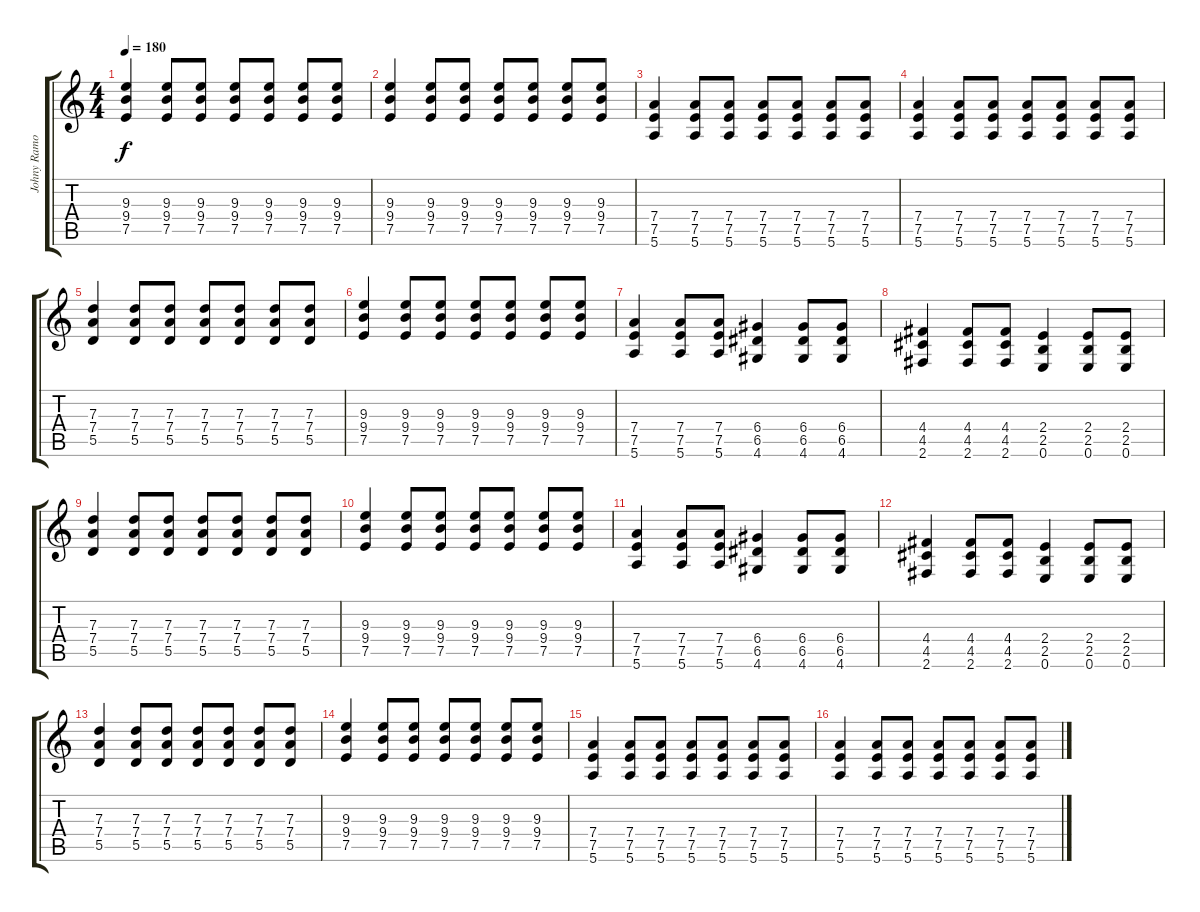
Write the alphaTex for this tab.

\track ("Johny Ramone" "Johny Ramo") {instrument distortionguitar}
\staff {score tabs}
\tuning (E4 B3 G3 D3 A2 E2) {hide}
\ts (4 4)
\tempo 180
\clef g2
\ks c
(9.3 9.4 7.5).4{dy f} (9.3 9.4 7.5).8 (9.3 9.4 7.5).8 (9.3 9.4 7.5).8 (9.3 9.4 7.5).8 (9.3 9.4 7.5).8 (9.3 9.4 7.5).8 |
(9.3 9.4 7.5).4 (9.3 9.4 7.5).8 (9.3 9.4 7.5).8 (9.3 9.4 7.5).8 (9.3 9.4 7.5).8 (9.3 9.4 7.5).8 (9.3 9.4 7.5).8 |
(7.4 7.5 5.6).4 (7.4 7.5 5.6).8 (7.4 7.5 5.6).8 (7.4 7.5 5.6).8 (7.4 7.5 5.6).8 (7.4 7.5 5.6).8 (7.4 7.5 5.6).8 |
(7.4 7.5 5.6).4 (7.4 7.5 5.6).8 (7.4 7.5 5.6).8 (7.4 7.5 5.6).8 (7.4 7.5 5.6).8 (7.4 7.5 5.6).8 (7.4 7.5 5.6).8 |
(7.3 7.4 5.5).4 (7.3 7.4 5.5).8 (7.3 7.4 5.5).8 (7.3 7.4 5.5).8 (7.3 7.4 5.5).8 (7.3 7.4 5.5).8 (7.3 7.4 5.5).8 |
(9.3 9.4 7.5).4 (9.3 9.4 7.5).8 (9.3 9.4 7.5).8 (9.3 9.4 7.5).8 (9.3 9.4 7.5).8 (9.3 9.4 7.5).8 (9.3 9.4 7.5).8 |
(7.4 7.5 5.6).4 (7.4 7.5 5.6).8 (7.4 7.5 5.6).8 (6.4 6.5 4.6).4 (6.4 6.5 4.6).8 (6.4 6.5 4.6).8 |
(4.4 4.5 2.6).4 (4.4 4.5 2.6).8 (4.4 4.5 2.6).8 (2.4 2.5 0.6).4 (2.4 2.5 0.6).8 (2.4 2.5 0.6).8 |
(7.3 7.4 5.5).4 (7.3 7.4 5.5).8 (7.3 7.4 5.5).8 (7.3 7.4 5.5).8 (7.3 7.4 5.5).8 (7.3 7.4 5.5).8 (7.3 7.4 5.5).8 |
(9.3 9.4 7.5).4 (9.3 9.4 7.5).8 (9.3 9.4 7.5).8 (9.3 9.4 7.5).8 (9.3 9.4 7.5).8 (9.3 9.4 7.5).8 (9.3 9.4 7.5).8 |
(7.4 7.5 5.6).4 (7.4 7.5 5.6).8 (7.4 7.5 5.6).8 (6.4 6.5 4.6).4 (6.4 6.5 4.6).8 (6.4 6.5 4.6).8 |
(4.4 4.5 2.6).4 (4.4 4.5 2.6).8 (4.4 4.5 2.6).8 (2.4 2.5 0.6).4 (2.4 2.5 0.6).8 (2.4 2.5 0.6).8 |
(7.3 7.4 5.5).4 (7.3 7.4 5.5).8 (7.3 7.4 5.5).8 (7.3 7.4 5.5).8 (7.3 7.4 5.5).8 (7.3 7.4 5.5).8 (7.3 7.4 5.5).8 |
(9.3 9.4 7.5).4 (9.3 9.4 7.5).8 (9.3 9.4 7.5).8 (9.3 9.4 7.5).8 (9.3 9.4 7.5).8 (9.3 9.4 7.5).8 (9.3 9.4 7.5).8 |
(7.4 7.5 5.6).4 (7.4 7.5 5.6).8 (7.4 7.5 5.6).8 (7.4 7.5 5.6).8 (7.4 7.5 5.6).8 (7.4 7.5 5.6).8 (7.4 7.5 5.6).8 |
(7.4 7.5 5.6).4 (7.4 7.5 5.6).8 (7.4 7.5 5.6).8 (7.4 7.5 5.6).8 (7.4 7.5 5.6).8 (7.4 7.5 5.6).8 (7.4 7.5 5.6).8
